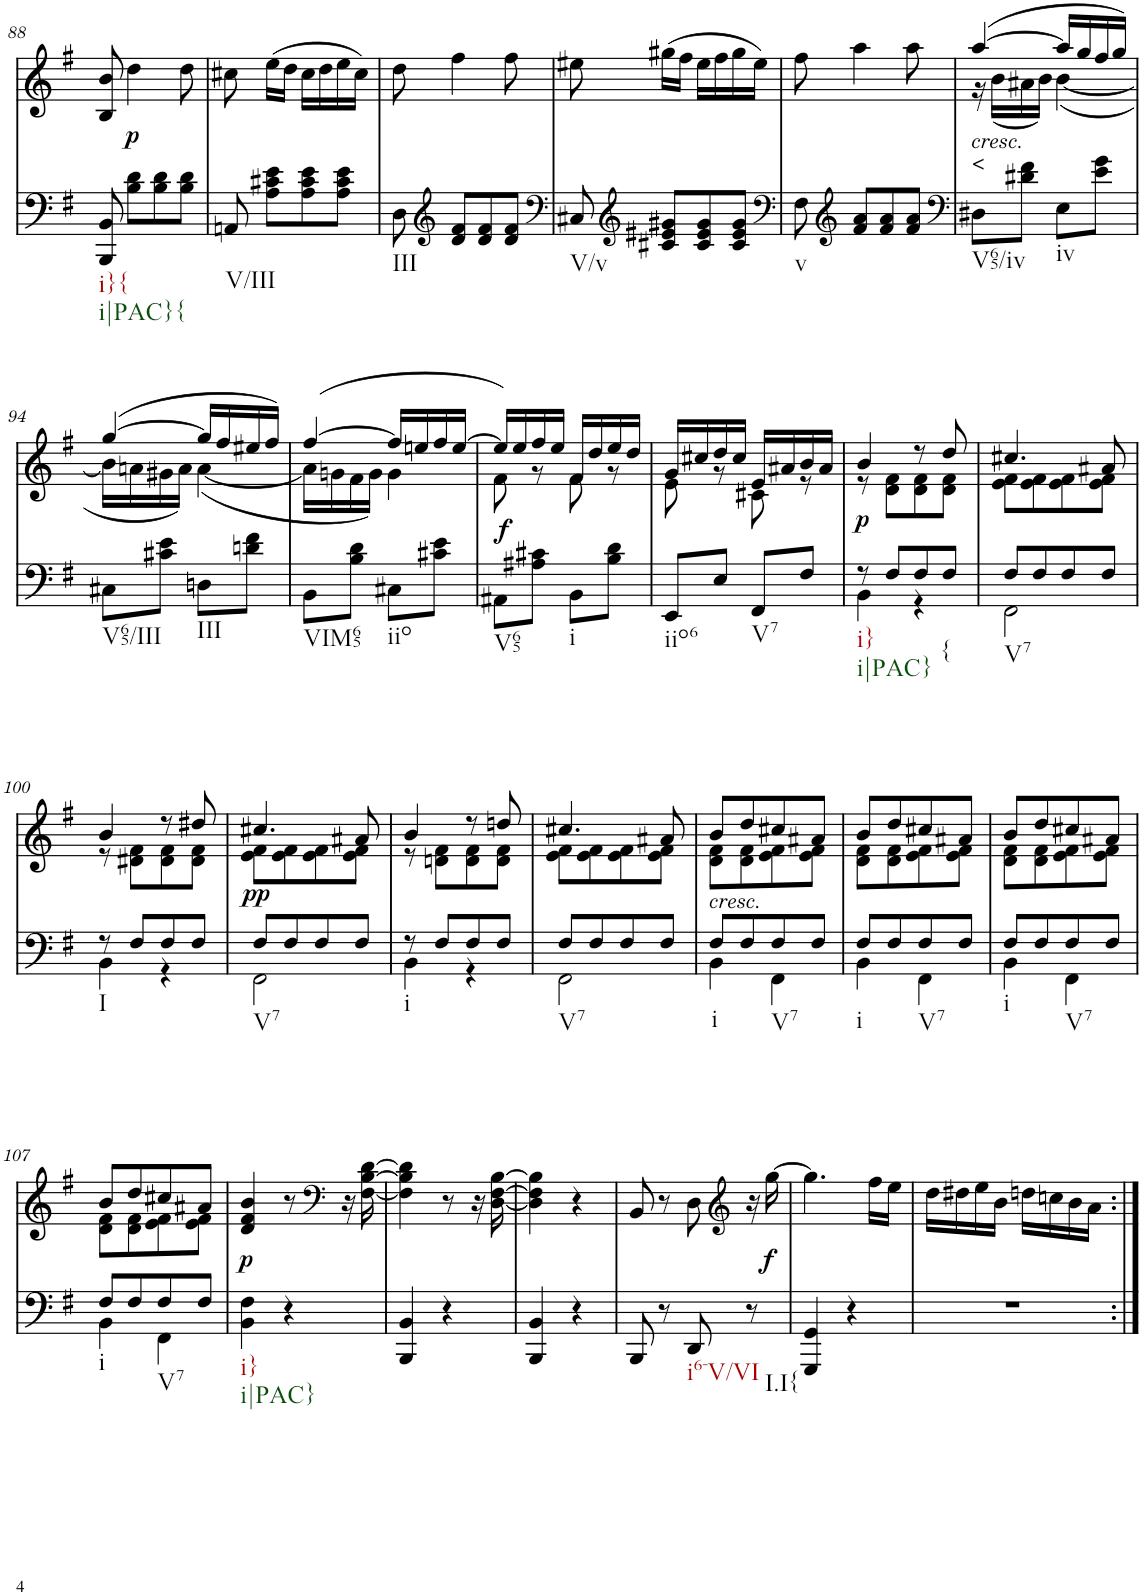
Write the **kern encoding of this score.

**kern	**dynam	**kern	**text	**dynam
*part2	*part2	*part1	*part1	*part1
*staff2	*staff2	*staff1	*staff1	*staff1
*I"piano	*	*I"piano	*	*
*I'Pno	*	*I'Pno	*	*
!!LO:PB:g=z
*clefF4	*	*clefG2	*	*
*k[f#]	*	*k[f#]	*	*
*G:	*	*G:	*	*
*M2/4	*	*M2/4	*	*
=88	=88	=88	=88	=88
!LO:TX:b:t=i}{	!	!	!	!
!LO:TX:b:t=i|PAC}{	!	!	!	!
8BBB/ 8BB/	.	8B/ 8b/	.	.
!	!	!	!LO:LY:b	!LO:DY:b
8B\ 8d\L	.	4dd\	p	p
8B\ 8d\	.	.	.	.
8B\ 8d\J	.	8dd\	.	.
=89	=89	=89	=89	=89
!LO:TX:b:t=V/III	!	!	!	!
8AAn/	.	8cc#X\	.	.
8A\ 8c#X\ 8e\L	.	(16ee\LL	.	.
.	.	16dd\JJ	.	.
8A\ 8c#\ 8e\	.	16cc#\LL	.	.
.	.	16dd\	.	.
8A\ 8c#\ 8e\J	.	16ee\	.	.
.	.	16cc#\JJ)	.	.
=90	=90	=90	=90	=90
!LO:TX:b:t=III	!	!	!	!
8D\	.	8dd\	.	.
*clefG2	*	*	*	*
8d/ 8f#/L	.	4ff#\	.	.
8d/ 8f#/	.	.	.	.
8d/ 8f#/J	.	8ff#\	.	.
=91	=91	=91	=91	=91
*clefF4	*	*	*	*
!LO:TX:b:t=V/v	!	!	!	!
8C#X/	.	8ee#X\	.	.
*clefG2	*	*	*	*
8c#X/ 8e#X/ 8g#X/L	.	(16gg#X\LL	.	.
.	.	16ff#\JJ	.	.
8c#/ 8e#/ 8g#/	.	16ee#\LL	.	.
.	.	16ff#\	.	.
8c#/ 8e#/ 8g#/J	.	16gg#\	.	.
.	.	16ee#\JJ)	.	.
=92	=92	=92	=92	=92
*clefF4	*	*	*	*
!LO:TX:b:t=v	!	!	!	!
8F#\	.	8ff#\	.	.
*clefG2	*	*	*	*
8f#/ 8a/L	.	4aa\	.	.
8f#/ 8a/	.	.	.	.
8f#/ 8a/J	.	8aa\	.	.
=93	=93	=93	=93	=93
*clefF4	*	*	*	*
*	*	*^	*	*
!	!	!LO:TX:b:i:t=cresc.	!	!	!
!LO:TX:b:t=V65/iv	!	!	!	!	!
!	!	!	!	!LO:LY:b	!
8D#X\L	.	([4aa/	16r	<	.
.	.	.	(16b\LL	.	.
8d#X\ 8f#\J	.	.	16a#X\	.	.
.	.	.	16b\JJ)	.	.
!LO:TX:b:t=iv	!	!	!	!	!
8E\L	.	16aa/LL]	([4b\	.	.
.	.	16gg/	.	.	.
8e\ 8g\J	.	16ff#/	.	.	.
.	.	16gg/JJ)	.	.	.
!!LO:LB:g=z	!!
=94	=94	=94	=94	=94	=94
!LO:TX:b:t=V65/III	!	!	!	!	!
8C#X\L	.	([4gg/	16b\LL]	.	.
.	.	.	16an\	.	.
8c#X\ 8e\J	.	.	16g#X\	.	.
.	.	.	16a\JJ)	.	.
!LO:TX:b:t=III	!	!	!	!	!
8Dn\L	.	16gg/LL]	([4a\	.	.
.	.	16ff#/	.	.	.
8dn\ 8f#\J	.	16ee#X/	.	.	.
.	.	16ff#/JJ)	.	.	.
=95	=95	=95	=95	=95	=95
!LO:TX:b:t=VIM65	!	!	!	!	!
8BB\L	.	([4ff#/	16a\LL]	.	.
.	.	.	16gn\	.	.
8B\ 8d\J	.	.	16f#\	.	.
.	.	.	16g\JJ)	.	.
!LO:TX:b:t=iio	!	!	!	!	!
8C#X\L	.	16ff#/LL]	4g\	.	.
.	.	16een/	.	.	.
8c#X\ 8e\J	.	16ff#/	.	.	.
.	.	[16ee/JJ	.	.	.
=96	=96	=96	=96	=96	=96
!LO:TX:b:t=V65	!	!	!	!	!
!	!LO:DY:a	!	!	!LO:LY:b	!
8AA#X\L	f	16ee/LL])	8f#\	f	.
.	.	16ee/	.	.	.
8A#X\ 8c#X\J	.	16ff#/	8r	.	.
.	.	16ee/JJ	.	.	.
!LO:TX:b:t=i	!	!	!	!	!
8BB\L	.	16f#/LL	8f#\	.	.
.	.	16dd/	.	.	.
8B\ 8d\J	.	16ee/	8r	.	.
.	.	16dd/JJ	.	.	.
=97	=97	=97	=97	=97	=97
!LO:TX:b:t=iio6	!	!	!	!	!
8EE/L	.	16g/LL	8e\	.	.
.	.	16cc#X/	.	.	.
8E/J	.	16dd/	8r	.	.
.	.	16cc#/JJ	.	.	.
!LO:TX:b:t=V7	!	!	!	!	!
8FF#/L	.	16e/LL	8c#X\	.	.
.	.	16a#X/	.	.	.
8F#/J	.	16b/	8r	.	.
.	.	16a#/JJ	.	.	.
=98	=98	=98	=98	=98	=98
*^	*	*	*	*	*
!LO:TX:b:t=i}	!	!	!	!	!	!
!LO:TX:b:t=i|PAC}	!	!	!	!	!	!
!	!	!	!	!	!LO:LY:b	!LO:DY:b
8r	4BB\	.	4b/	8r	p	p
8F#/L	.	.	.	8d\ 8f#\L	.	.
8F#/	4r	.	8r	8d\ 8f#\	.	.
!LO:TX:b:t={	!	!	!	!	!	!
8F#/J	.	.	8dd/	8d\ 8f#\J	.	.
=99	=99	=99	=99	=99	=99	=99
!LO:TX:b:t=V7	!	!	!	!	!	!
8F#/L	2FF#\	.	4.cc#X/	8e\ 8f#\L	.	.
8F#/	.	.	.	8e\ 8f#\	.	.
8F#/	.	.	.	8e\ 8f#\	.	.
8F#/J	.	.	8a#X/	8e\ 8f#\J	.	.
!!LO:LB:g=z	!!
=100	=100	=100	=100	=100	=100	=100
!LO:TX:b:t=I	!	!	!	!	!	!
!	!	!	!	!	!LO:LY:b	!
8r	4BB\	.	4b/	8r	<	.
8F#/L	.	.	.	8d#X\ 8f#\L	.	.
8F#/	4r	.	8r	8d#\ 8f#\	.	.
!	!	!	!	!	!LO:LY:b	!
8F#/J	.	.	8dd#X/	8d#\ 8f#\J	[	.
=101	=101	=101	=101	=101	=101	=101
!LO:TX:b:t=V7	!	!	!	!	!	!
!	!	!LO:DY:a	!	!	!LO:LY:b	!
8F#/L	2FF#\	pp	4.cc#X/	8e\ 8f#\L	>	.
8F#/	.	.	.	8e\ 8f#\	.	.
8F#/	.	.	.	8e\ 8f#\	.	.
!	!	!	!	!	!LO:LY:b	!
8F#/J	.	.	8a#X/	8e\ 8f#\J	]	.
=102	=102	=102	=102	=102	=102	=102
!LO:TX:b:t=i	!	!	!	!	!	!
!	!	!	!	!	!LO:LY:b	!
8r	4BB\	.	4b/	8r	pp	.
8F#/L	.	.	.	8dn\ 8f#\L	.	.
8F#/	4r	.	8r	8d\ 8f#\	.	.
8F#/J	.	.	8ddn/	8d\ 8f#\J	.	.
=103	=103	=103	=103	=103	=103	=103
!LO:TX:b:t=V7	!	!	!	!	!	!
8F#/L	2FF#\	.	4.cc#X/	8e\ 8f#\L	.	.
8F#/	.	.	.	8e\ 8f#\	.	.
8F#/	.	.	.	8e\ 8f#\	.	.
8F#/J	.	.	8a#X/	8e\ 8f#\J	.	.
=104	=104	=104	=104	=104	=104	=104
!	!	!	!LO:TX:b:i:t=cresc.	!	!	!
!LO:TX:b:t=i	!	!	!	!	!	!
8F#/L	4BB\	.	8b/L	8d\ 8f#\L	.	.
8F#/	.	.	8dd/	8d\ 8f#\	.	.
!LO:TX:b:t=V7	!	!	!	!	!	!
8F#/	4FF#\	.	8cc#X/	8e\ 8f#\	.	.
8F#/J	.	.	8a#X/J	8e\ 8f#\J	.	.
=105	=105	=105	=105	=105	=105	=105
!LO:TX:b:t=i	!	!	!	!	!	!
8F#/L	4BB\	.	8b/L	8d\ 8f#\L	.	.
8F#/	.	.	8dd/	8d\ 8f#\	.	.
!LO:TX:b:t=V7	!	!	!	!	!	!
8F#/	4FF#\	.	8cc#X/	8e\ 8f#\	.	.
8F#/J	.	.	8a#X/J	8e\ 8f#\J	.	.
=106	=106	=106	=106	=106	=106	=106
!LO:TX:b:t=i	!	!	!	!	!	!
8F#/L	4BB\	.	8b/L	8d\ 8f#\L	.	.
8F#/	.	.	8dd/	8d\ 8f#\	.	.
!LO:TX:b:t=V7	!	!	!	!	!	!
8F#/	4FF#\	.	8cc#X/	8e\ 8f#\	.	.
8F#/J	.	.	8a#X/J	8e\ 8f#\J	.	.
!!LO:LB:g=z	!!
=107	=107	=107	=107	=107	=107	=107
!LO:TX:b:t=i	!	!	!	!	!	!
8F#/L	4BB\	.	8b/L	8d\ 8f#\L	.	.
8F#/	.	.	8dd/	8d\ 8f#\	.	.
!LO:TX:b:t=V7	!	!	!	!	!	!
8F#/	4FF#\	.	8cc#X/	8e\ 8f#\	.	.
8F#/J	.	.	8a#X/J	8e\ 8f#\J	.	.
*v	*v	*	*	*	*	*
=108	=108	=108	=108	=108	=108
!LO:TX:b:t=i}	!	!	!	!	!
!LO:TX:b:t=i|PAC}	!	!	!	!	!
!	!	!	!	!LO:LY:b	!LO:DY:b
*	*	*v	*v	*	*
4BB\ 4F#\	.	4d/ 4f#/ 4b/	p	p
4r	.	8r	.	.
*	*	*clefF4	*	*
.	.	16r	.	.
.	.	[16F#\ [16B\ [16d\	.	.
=109	=109	=109	=109	=109
4BBB/ 4BB/	.	4F#\] 4B\] 4d\]	.	.
4r	.	8r	.	.
.	.	16r	.	.
.	.	[16D\ [16F#\ [16B\	.	.
=110	=110	=110	=110	=110
4BBB/ 4BB/	.	4D\] 4F#\] 4B\]	.	.
4r	.	4r	.	.
=111	=111	=111	=111	=111
8BBB/	.	8BB/	.	.
8r	.	8r	.	.
!LO:TX:b:t=i6-V/VI	!	!	!	!
8DD/	.	8D\	.	.
*	*	*clefG2	*	*
!LO:TX:b:t=I.I{	!	!	!	!
8r	.	16r	.	.
!	!	!	!LO:LY:b	!LO:DY:b
.	.	[16gg\	f	f
=112	=112	=112	=112	=112
4GGG/ 4GG/	.	4.gg\]	.	.
4r	.	.	.	.
.	.	16ff#\LL	.	.
.	.	16ee\JJ	.	.
=113	=113	=113	=113	=113
2r	.	16dd\LL	.	.
.	.	16dd#X\	.	.
.	.	16ee\	.	.
.	.	16b\JJ	.	.
.	.	16ddn\LL	.	.
.	.	16ccn\	.	.
.	.	16b\	.	.
.	.	16a\JJ	.	.
=:|!	=:|!	=:|!	=:|!	=:|!
*-	*-	*-	*-	*-
